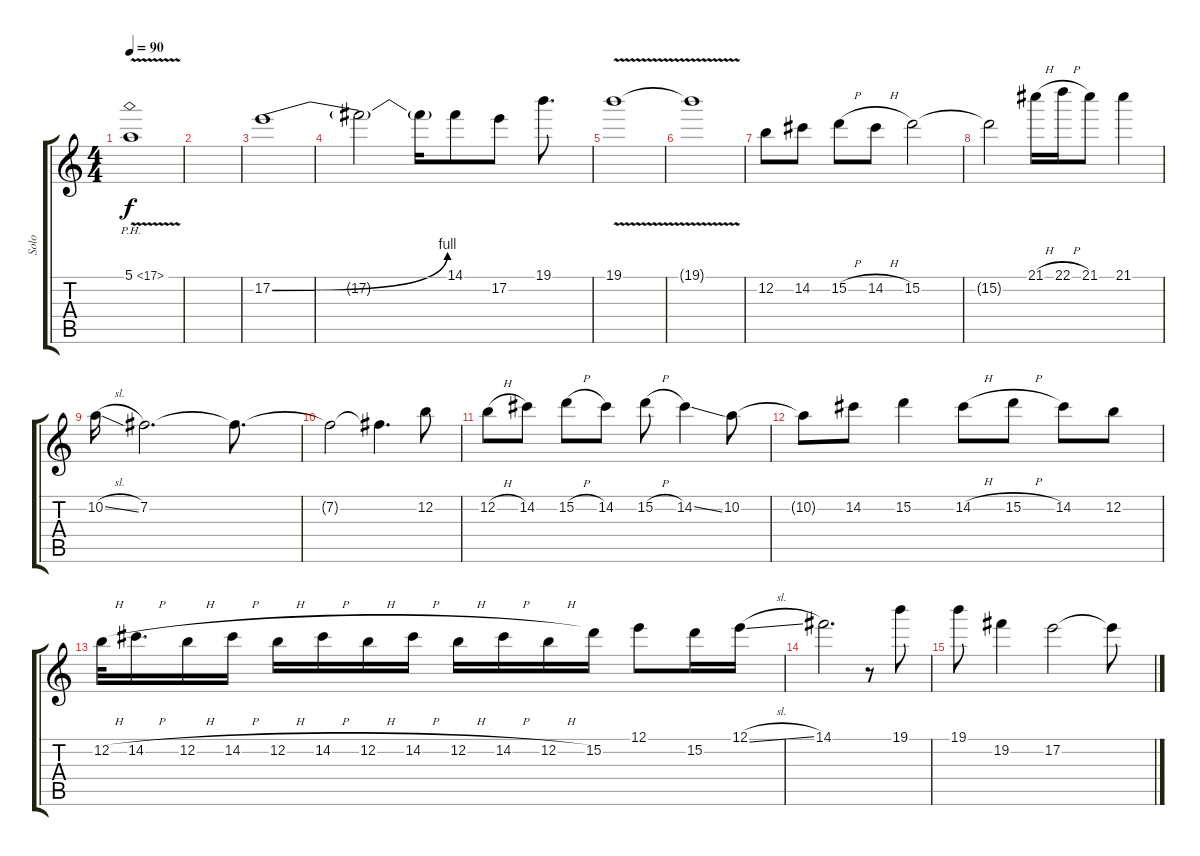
\track ("Solo" "Solo") {instrument acousticguitarsteel}
\staff {score tabs}
\tuning (E4 B3 G3 D3 A2 E2) {hide}
\ts (4 4)
\tempo 90
\clef g2
\ks c
5.1{ph 12 v}.1{dy f} |
|
17.2{be (bend 0 0 60 4)}.1 |
17.2{t}.2 17.2{t}.16 14.1.8 17.2.8 19.1.8{d} |
19.1{v}.1 |
19.1{t}.1 |
12.2.8 14.2.8 15.2{h}.8 14.2{h}.8 15.2.2 |
15.2{t}.2 21.1{h}.16 22.1{h}.16 21.1.8 21.1.4 |
10.2{sl}.16 7.2.2{d} 7.2{t}.8{d} |
7.2{t}.2 7.2{t}.4{d} 12.2.8 |
12.2{h}.8 14.2.8 15.2{h}.8 14.2.8 15.2{h}.8 14.2{ss}.4 10.2.8 |
10.2{t}.8 14.2.8 15.2.4 14.2{h}.8 15.2{h}.8 14.2.8 12.2.8 |
12.2{h}.32 14.2{h}.16{d} 12.2{h}.16 14.2{h}.16 12.2{h}.16 14.2{h}.16 12.2{h}.16 14.2{h}.16 12.2{h}.16 14.2{h}.16 12.2{h}.16 15.2.16 12.1.8 15.2.16 12.1{sl}.16 |
14.1.2{d} r.8 19.1.8 |
19.1.8 19.2.4 17.2.2 17.2{t}.8
